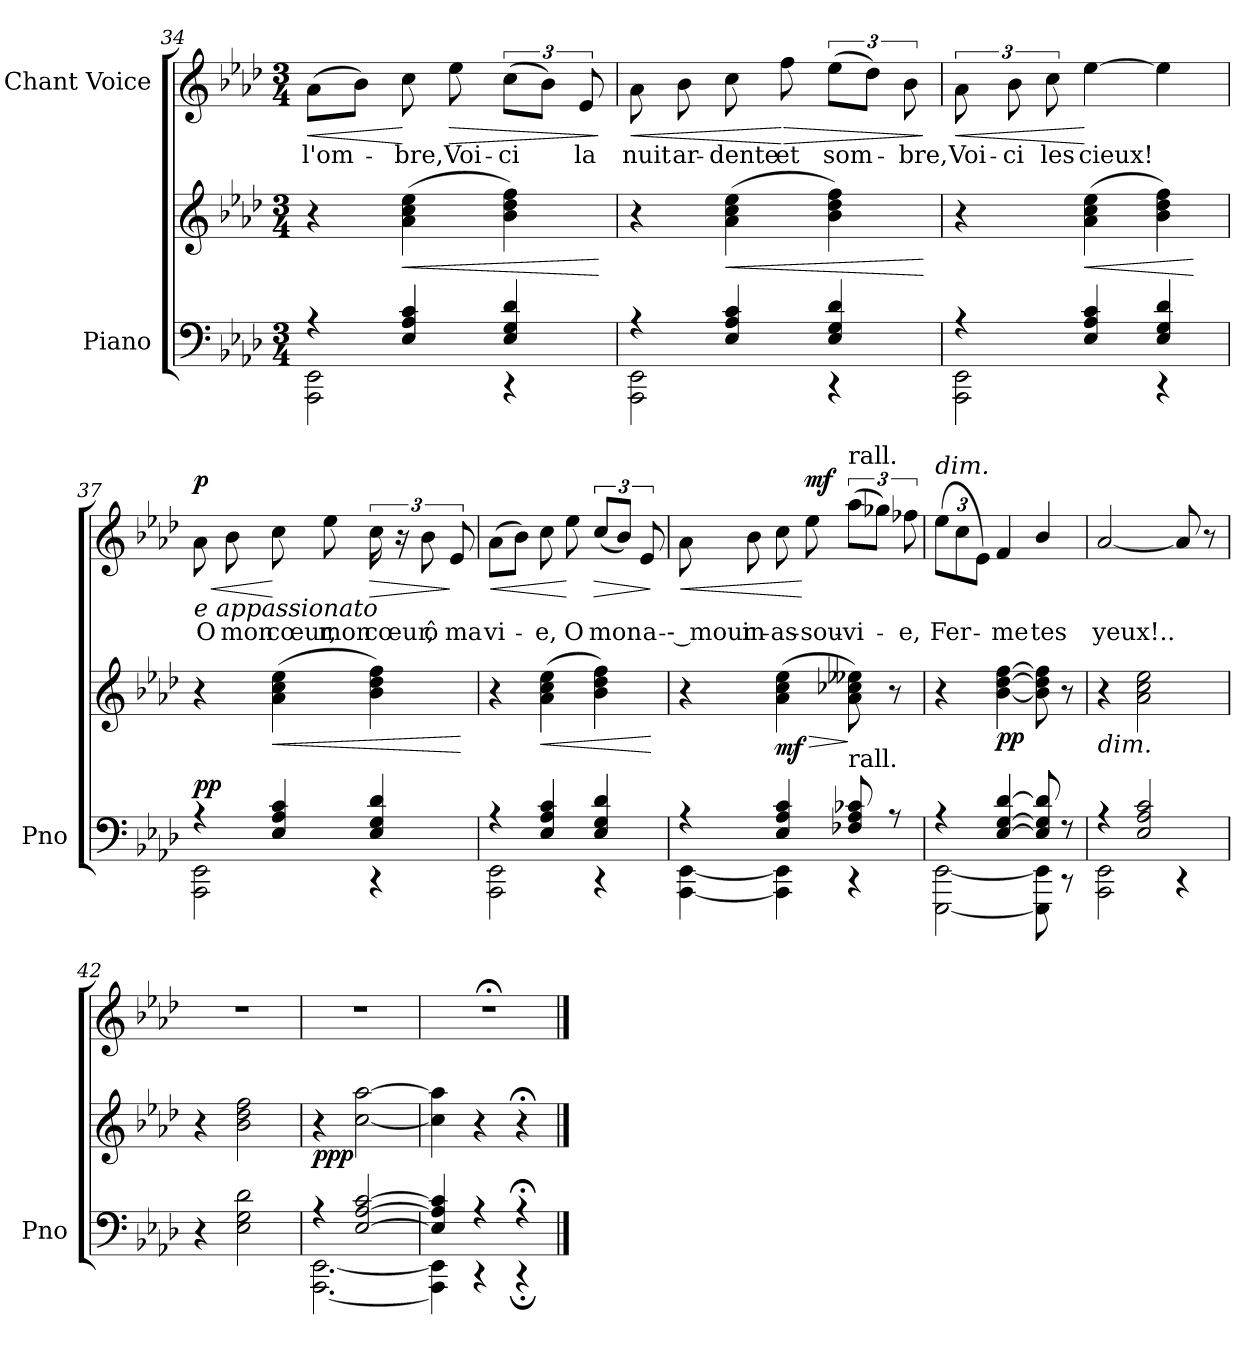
**kern	**kern	**dynam	**kern	**text	**dynam
*part2	*part2	*part2	*part1	*part1	*part1
*staff3	*staff2	*staff2/3	*staff1	*staff1	*staff1
*I"Piano	*	*	*I"Chant Voice	*	*
*I'Pno	*	*	*	*	*
*clefF4	*clefG2	*	*clefG2	*	*
*k[b-e-a-d-]	*k[b-e-a-d-]	*	*k[b-e-a-d-]	*	*
*M3/4	*M3/4	*	*M3/4	*	*
=34	=34	=34	=34	=34	=34
*^	*	*	*	*	*
!	!	!	!	!	!LO:LY:b	!LO:HP:b
4r	2AAA-\ 2EE-\	4r	.	(8a-\L	l'om-	<
.	.	.	.	8b-\J)	.	.
!	!	!	!LO:HP:b	!	!LO:LY:b	!
4E-/ 4A-/ 4c/	.	(4a-\ 4cc\ 4ee-\	<	8cc\	-bre,	[
!	!	!	!	!	!LO:LY:b	!LO:HP:b
.	.	.	.	8ee-\	Voi-	>
!	!	!	!	!	!LO:LY:b	!
4E-/ 4G/ 4d-/	4r	4b-\ 4dd-\ 4ff\)	.	(12cc\L	-ci	.
.	.	.	.	12b-\J)	.	.
!	!	!	!	!	!LO:LY:b	!
.	.	.	.	12e-/	la	.
*v	*v	*	*	*	*	*
.	.	[	.	.	]
=35	=35	=35	=35	=35	=35
*^	*	*	*	*	*
!	!	!	!	!	!LO:LY:b	!LO:HP:b
4r	2AAA-\ 2EE-\	4r	.	8a-\	nuit	<
!	!	!	!	!	!LO:LY:b	!
.	.	.	.	8b-\	ar-	.
!	!	!	!LO:HP:b	!	!LO:LY:b	!
4E-/ 4A-/ 4c/	.	(4a-\ 4cc\ 4ee-\	<	8cc\	-dente	.
!	!	!	!	!	!LO:LY:b	!LO:HP:n=1:b
.	.	.	.	8ff\	et	[ >
!	!	!	!	!	!LO:LY:b	!
4E-/ 4G/ 4d-/	4r	4b-\ 4dd-\ 4ff\)	.	(12ee-\L	som-	.
.	.	.	.	12dd-\J)	.	.
!	!	!	!	!	!LO:LY:b	!
.	.	.	.	12b-\	-bre,	.
*v	*v	*	*	*	*	*
.	.	[	.	.	]
!!LO:LB:g=z
=36	=36	=36	=36	=36	=36
*^	*	*	*	*	*
!	!	!	!	!	!LO:LY:b	!LO:HP:b
4r	2AAA-\ 2EE-\	4r	.	12a-\	Voi-	<
!	!	!	!	!	!LO:LY:b	!
.	.	.	.	12b-\	-ci	.
!	!	!	!	!	!LO:LY:b	!
.	.	.	.	12cc\	les	.
!	!	!	!LO:HP:b	!	!LO:LY:b	!
4E-/ 4A-/ 4c/	.	(4a-\ 4cc\ 4ee-\	<	[4ee-\	cieux!	[
4E-/ 4G/ 4d-/	4r	4b-\ 4dd-\ 4ff\)	.	4ee-\]	.	.
*v	*v	*	*	*	*	*
.	.	[	.	.	.
=37	=37	=37	=37	=37	=37
*^	*	*	*	*	*
!	!	!	!	!LO:TX:b:i:t=e appassionato	!	!
!	!	!	!LO:DY:a=2	!	!LO:LY:b	!LO:HP:b
!	!	!	!	!	!	!LO:DY:n=1:a
4r	2AAA-\ 2EE-\	4r	pp	8a-\	O	< p
!	!	!	!	!	!LO:LY:b	!
.	.	.	.	8b-\	mon	.
!	!	!	!LO:HP:b	!	!LO:LY:b	!
4E-/ 4A-/ 4c/	.	(4a-\ 4cc\ 4ee-\	<	8cc\	cœur,	[
!	!	!	!	!	!LO:LY:b	!
.	.	.	.	8ee-\	mon	.
!	!	!	!	!	!LO:LY:b	!LO:HP:b
4E-/ 4G/ 4d-/	4r	4b-\ 4dd-\ 4ff\)	.	24cc\	cœur,	>
.	.	.	.	24r	.	.
!	!	!	!	!	!LO:LY:b	!
.	.	.	.	12b-\	ô	.
!	!	!	!	!	!LO:LY:b	!
.	.	.	.	12e-/	ma	]
*v	*v	*	*	*	*	*
.	.	[	.	.	.
=38	=38	=38	=38	=38	=38
*^	*	*	*	*	*
!	!	!	!	!	!LO:LY:b	!LO:HP:b
4r	2AAA-\ 2EE-\	4r	.	(8a-\L	vi-	<
.	.	.	.	8b-\J)	.	.
!	!	!	!LO:HP:b	!	!LO:LY:b	!
4E-/ 4A-/ 4c/	.	(4a-\ 4cc\ 4ee-\	<	8cc\	-e,	.
!	!	!	!	!	!LO:LY:b	!
.	.	.	.	8ee-\	O	[
!	!	!	!	!	!LO:LY:b	!LO:HP:b
4E-/ 4G/ 4d-/	4r	4b-\ 4dd-\ 4ff\)	.	(12cc/L	mon	>
.	.	.	.	12b-/J)	.	.
!	!	!	!	!	!LO:LY:b	!
.	.	.	.	12e-/	a-	.
*v	*v	*	*	*	*	*
.	.	[	.	.	]
!!LO:LB:g=z
=39	=39	=39	=39	=39	=39
*^	*	*	*	*	*
!	!	!	!	!	!LO:LY:b	!LO:HP:b
4r	[4AAA-\ [>4EE-\	4r	.	8a-\	-- mour	<
!	!	!	!	!	!LO:LY:b	!
.	.	.	.	8b-\	in-	.
!	!	!	!LO:HP:b	!	!LO:LY:b	!
!	!	!	!LO:DY:n=1:b	!	!	!
4E-/ 4A-/ 4c/	4AAA-\] 4EE-\]	(4a-\ 4cc\ 4ee-\	> mf	8cc\	-as-	.
!	!	!	!	!	!LO:LY:b	!LO:DY:n=1:a
.	.	.	.	8ee-\	-sou-	[ mf
!	!	!	!	!LO:TX:a:t=rall.	!	!
!LO:TX:a:t=rall.	!	!	!	!	!	!
!	!	!	!	!	!LO:LY:b	!
8F-X/ 8A-/ 8c-X/	4r	8a-\ 8cc-X\ 8ee--X\)	]	(12aa-\L	-vi-	.
.	.	.	.	12gg-X\J)	.	.
8r	.	8r	.	.	.	.
!	!	!	!	!	!LO:LY:b	!
.	.	.	.	12ff-X\	-e,	.
=40	=40	=40	=40	=40	=40	=40
*	*	*	*	*Xbrackettup	*	*
!	!	!	!	!LO:TX:a:i:t=dim.	!	!
!	!	!	!	!	!LO:LY:b	!
4r	[2EEE-\ [>2EE-\	4r	.	(12ee-\L	Fer-	.
.	.	.	.	12cc\	.	.
.	.	.	.	12e-\J)	.	.
!	!	!	!LO:DY:b	!	!LO:LY:b	!
[4E-/ [4G/ [4d-/	.	[4b-\ [4dd-\ [4ff\	pp	4f/	-me	.
!	!	!	!	!	!LO:LY:b	!
8E-/] 8G/] 8d-/]	8EEE-\] 8EE-\]	8b-\] 8dd-\] 8ff\]	.	4b-/	tes	.
8r	8r	8r	.	.	.	.
=41	=41	=41	=41	=41	=41	=41
!	!	!LO:TX:b:i:t=dim.	!	!	!	!
!	!	!	!	!	!LO:LY:b	!
4r	2AAA-\ 2EE-\	4r	.	[2a-/	yeux!..	.
2E-/ 2A-/ 2c/	.	2a-\ 2cc\ 2ee-\	.	.	.	.
.	4r	.	.	8a-/]	.	.
.	.	.	.	8r	.	.
*v	*v	*	*	*	*	*
=42	=42	=42	=42	=42	=42
4r	4r	.	2.r	.	.
2E-\ 2G\ 2d-\	2b-\ 2dd-\ 2ff\	.	.	.	.
=43	=43	=43	=43	=43	=43
*^	*	*	*	*	*
!	!	!	!LO:DY:b	!	!	!
4r	[2.AAA-\ [>2.EE-\	4r	ppp	2.r	.	.
[<2E-/ [2A-/ [2c/	.	[2cc\ [2aa-\	.	.	.	.
=44	=44	=44	=44	=44	=44	=44
4E-/] 4A-/] 4c/]	4AAA-\] 4EE-\]	4cc\] 4aa-\]	.	2.r;<	.	.
4r	4r	4r	.	.	.	.
4r;<	4r;	4r;<	.	.	.	.
*v	*v	*	*	*	*	*
==	==	==	==	==	==
*-	*-	*-	*-	*-	*-
